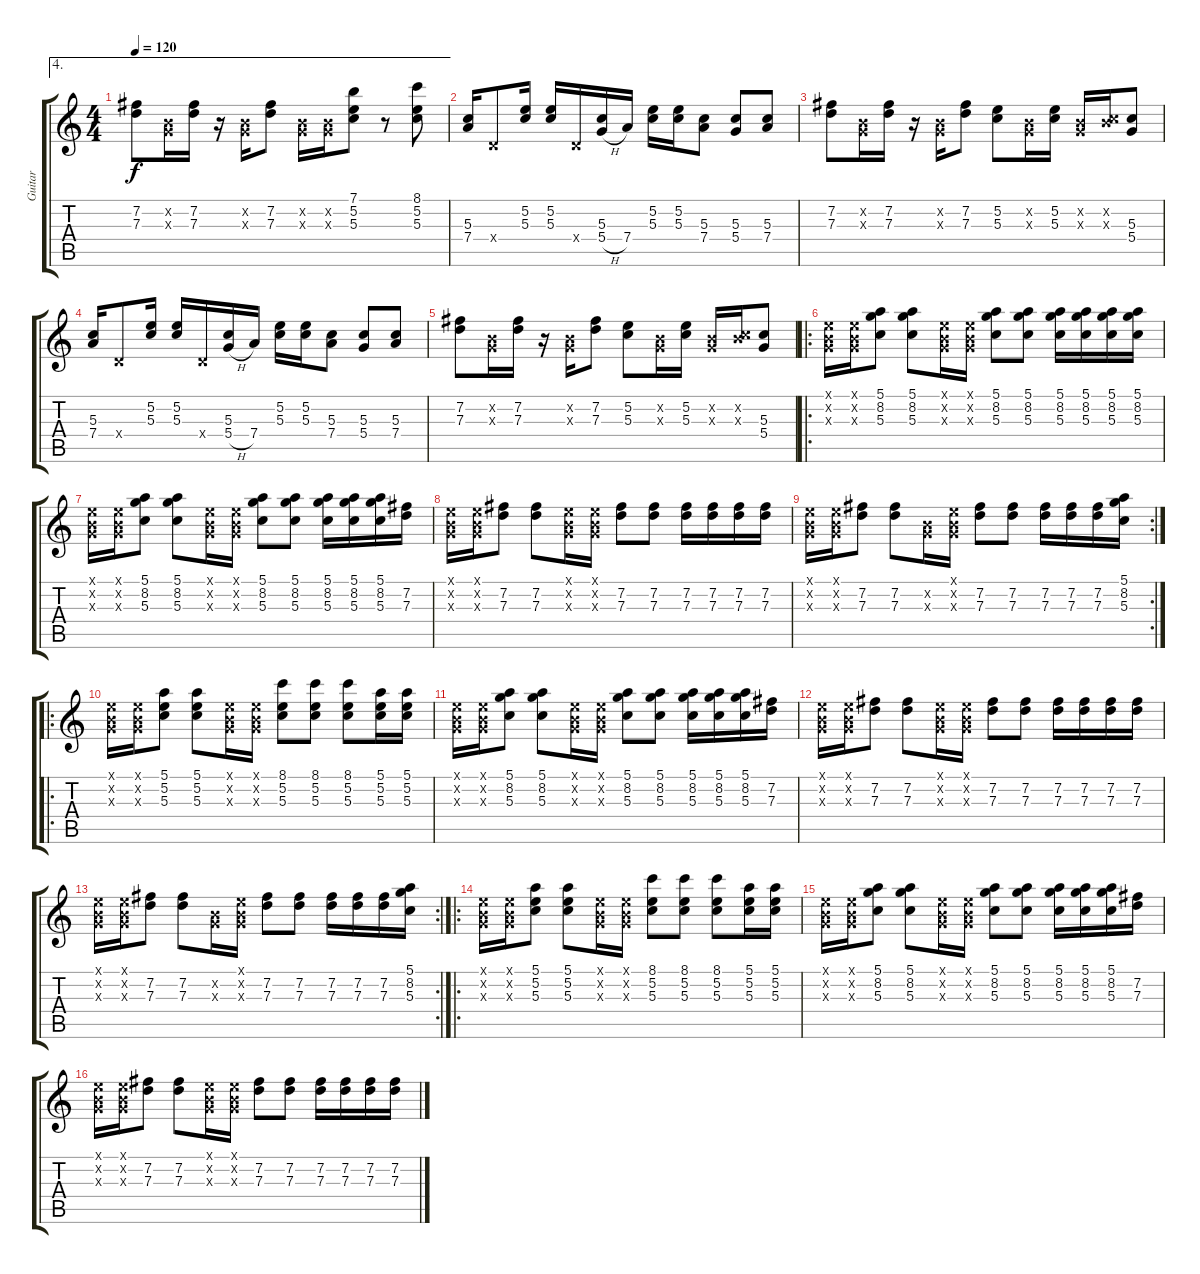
\track ("Guitar" "Guitar") {instrument electricguitarclean}
\staff {score tabs}
\tuning (E4 B3 G3 D3 A2 E2) {hide}
\ae 4
\ts (4 4)
\tempo 120
\clef g2
\ks c
(7.2 7.3).8{dy f} (0.2{x} 0.3{x}).16 (7.2 7.3).16 r.16 (0.2{x} 0.3{x}).16 (7.2 7.3).8 (0.2{x} 0.3{x}).16 (0.2{x} 0.3{x}).16 (7.1 5.2 5.3).8 r.8 (8.1 5.2 5.3).8 |
(5.3 7.4).16 0.4{x}.8 (5.2 5.3).16 (5.2 5.3).16 0.4{x}.16 (5.3 5.4{h}).16 7.4.16 (5.2 5.3).16 (5.2 5.3).16 (5.3 7.4).8 (5.3 5.4).8 (5.3 7.4).8 |
(7.2 7.3).8 (0.2{x} 0.3{x}).16 (7.2 7.3).16 r.16 (0.2{x} 0.3{x}).16 (7.2 7.3).8 (5.2 5.3).8 (0.2{x} 0.3{x}).16 (5.2 5.3).16 (0.2{x} 0.3{x}).16 (0.2{x} 5.3{x}).16 (5.3 5.4).8 |
(5.3 7.4).16 0.4{x}.8 (5.2 5.3).16 (5.2 5.3).16 0.4{x}.16 (5.3 5.4{h}).16 7.4.16 (5.2 5.3).16 (5.2 5.3).16 (5.3 7.4).8 (5.3 5.4).8 (5.3 7.4).8 |
(7.2 7.3).8 (0.2{x} 0.3{x}).16 (7.2 7.3).16 r.16 (0.2{x} 0.3{x}).16 (7.2 7.3).8 (5.2 5.3).8 (0.2{x} 0.3{x}).16 (5.2 5.3).16 (0.2{x} 0.3{x}).16 (0.2{x} 5.3{x}).16 (5.3 5.4).8 |
\ro
(0.1{x} 0.2{x} 0.3{x}).16 (0.1{x} 0.2{x} 0.3{x}).16 (5.1 8.2 5.3).8 (5.1 8.2 5.3).8 (0.1{x} 0.2{x} 0.3{x}).16 (0.1{x} 0.2{x} 0.3{x}).16 (5.1 8.2 5.3).8 (5.1 8.2 5.3).8 (5.1 8.2 5.3).16 (5.1 8.2 5.3).16 (5.1 8.2 5.3).16 (5.1 8.2 5.3).16 |
(0.1{x} 0.2{x} 0.3{x}).16 (0.1{x} 0.2{x} 0.3{x}).16 (5.1 8.2 5.3).8 (5.1 8.2 5.3).8 (0.1{x} 0.2{x} 0.3{x}).16 (0.1{x} 0.2{x} 0.3{x}).16 (5.1 8.2 5.3).8 (5.1 8.2 5.3).8 (5.1 8.2 5.3).16 (5.1 8.2 5.3).16 (5.1 8.2 5.3).16 (7.2 7.3).16 |
(0.1{x} 0.2{x} 0.3{x}).16 (0.1{x} 0.2{x} 0.3{x}).16 (7.2 7.3).8 (7.2 7.3).8 (0.1{x} 0.2{x} 0.3{x}).16 (0.1{x} 0.2{x} 0.3{x}).16 (7.2 7.3).8 (7.2 7.3).8 (7.2 7.3).16 (7.2 7.3).16 (7.2 7.3).16 (7.2 7.3).16 |
\rc 2
(0.1{x} 0.2{x} 0.3{x}).16 (0.1{x} 0.2{x} 0.3{x}).16 (7.2 7.3).8 (7.2 7.3).8 (0.2{x} 0.3{x}).16 (0.1{x} 0.2{x} 0.3{x}).16 (7.2 7.3).8 (7.2 7.3).8 (7.2 7.3).16 (7.2 7.3).16 (7.2 7.3).16 (5.1 8.2 5.3).16 |
\ro
(0.1{x} 0.2{x} 0.3{x}).16 (0.1{x} 0.2{x} 0.3{x}).16 (5.1 5.2 5.3).8 (5.1 5.2 5.3).8 (0.1{x} 0.2{x} 0.3{x}).16 (0.1{x} 0.2{x} 0.3{x}).16 (8.1 5.2 5.3).8 (8.1 5.2 5.3).8 (8.1 5.2 5.3).8 (5.1 5.2 5.3).16 (5.1 5.2 5.3).16 |
(0.1{x} 0.2{x} 0.3{x}).16 (0.1{x} 0.2{x} 0.3{x}).16 (5.1 8.2 5.3).8 (5.1 8.2 5.3).8 (0.1{x} 0.2{x} 0.3{x}).16 (0.1{x} 0.2{x} 0.3{x}).16 (5.1 8.2 5.3).8 (5.1 8.2 5.3).8 (5.1 8.2 5.3).16 (5.1 8.2 5.3).16 (5.1 8.2 5.3).16 (7.2 7.3).16 |
(0.1{x} 0.2{x} 0.3{x}).16 (0.1{x} 0.2{x} 0.3{x}).16 (7.2 7.3).8 (7.2 7.3).8 (0.1{x} 0.2{x} 0.3{x}).16 (0.1{x} 0.2{x} 0.3{x}).16 (7.2 7.3).8 (7.2 7.3).8 (7.2 7.3).16 (7.2 7.3).16 (7.2 7.3).16 (7.2 7.3).16 |
\rc 2
(0.1{x} 0.2{x} 0.3{x}).16 (0.1{x} 0.2{x} 0.3{x}).16 (7.2 7.3).8 (7.2 7.3).8 (0.2{x} 0.3{x}).16 (0.1{x} 0.2{x} 0.3{x}).16 (7.2 7.3).8 (7.2 7.3).8 (7.2 7.3).16 (7.2 7.3).16 (7.2 7.3).16 (5.1 8.2 5.3).16 |
\ro
(0.1{x} 0.2{x} 0.3{x}).16 (0.1{x} 0.2{x} 0.3{x}).16 (5.1 5.2 5.3).8 (5.1 5.2 5.3).8 (0.1{x} 0.2{x} 0.3{x}).16 (0.1{x} 0.2{x} 0.3{x}).16 (8.1 5.2 5.3).8 (8.1 5.2 5.3).8 (8.1 5.2 5.3).8 (5.1 5.2 5.3).16 (5.1 5.2 5.3).16 |
(0.1{x} 0.2{x} 0.3{x}).16 (0.1{x} 0.2{x} 0.3{x}).16 (5.1 8.2 5.3).8 (5.1 8.2 5.3).8 (0.1{x} 0.2{x} 0.3{x}).16 (0.1{x} 0.2{x} 0.3{x}).16 (5.1 8.2 5.3).8 (5.1 8.2 5.3).8 (5.1 8.2 5.3).16 (5.1 8.2 5.3).16 (5.1 8.2 5.3).16 (7.2 7.3).16 |
(0.1{x} 0.2{x} 0.3{x}).16 (0.1{x} 0.2{x} 0.3{x}).16 (7.2 7.3).8 (7.2 7.3).8 (0.1{x} 0.2{x} 0.3{x}).16 (0.1{x} 0.2{x} 0.3{x}).16 (7.2 7.3).8 (7.2 7.3).8 (7.2 7.3).16 (7.2 7.3).16 (7.2 7.3).16 (7.2 7.3).16
